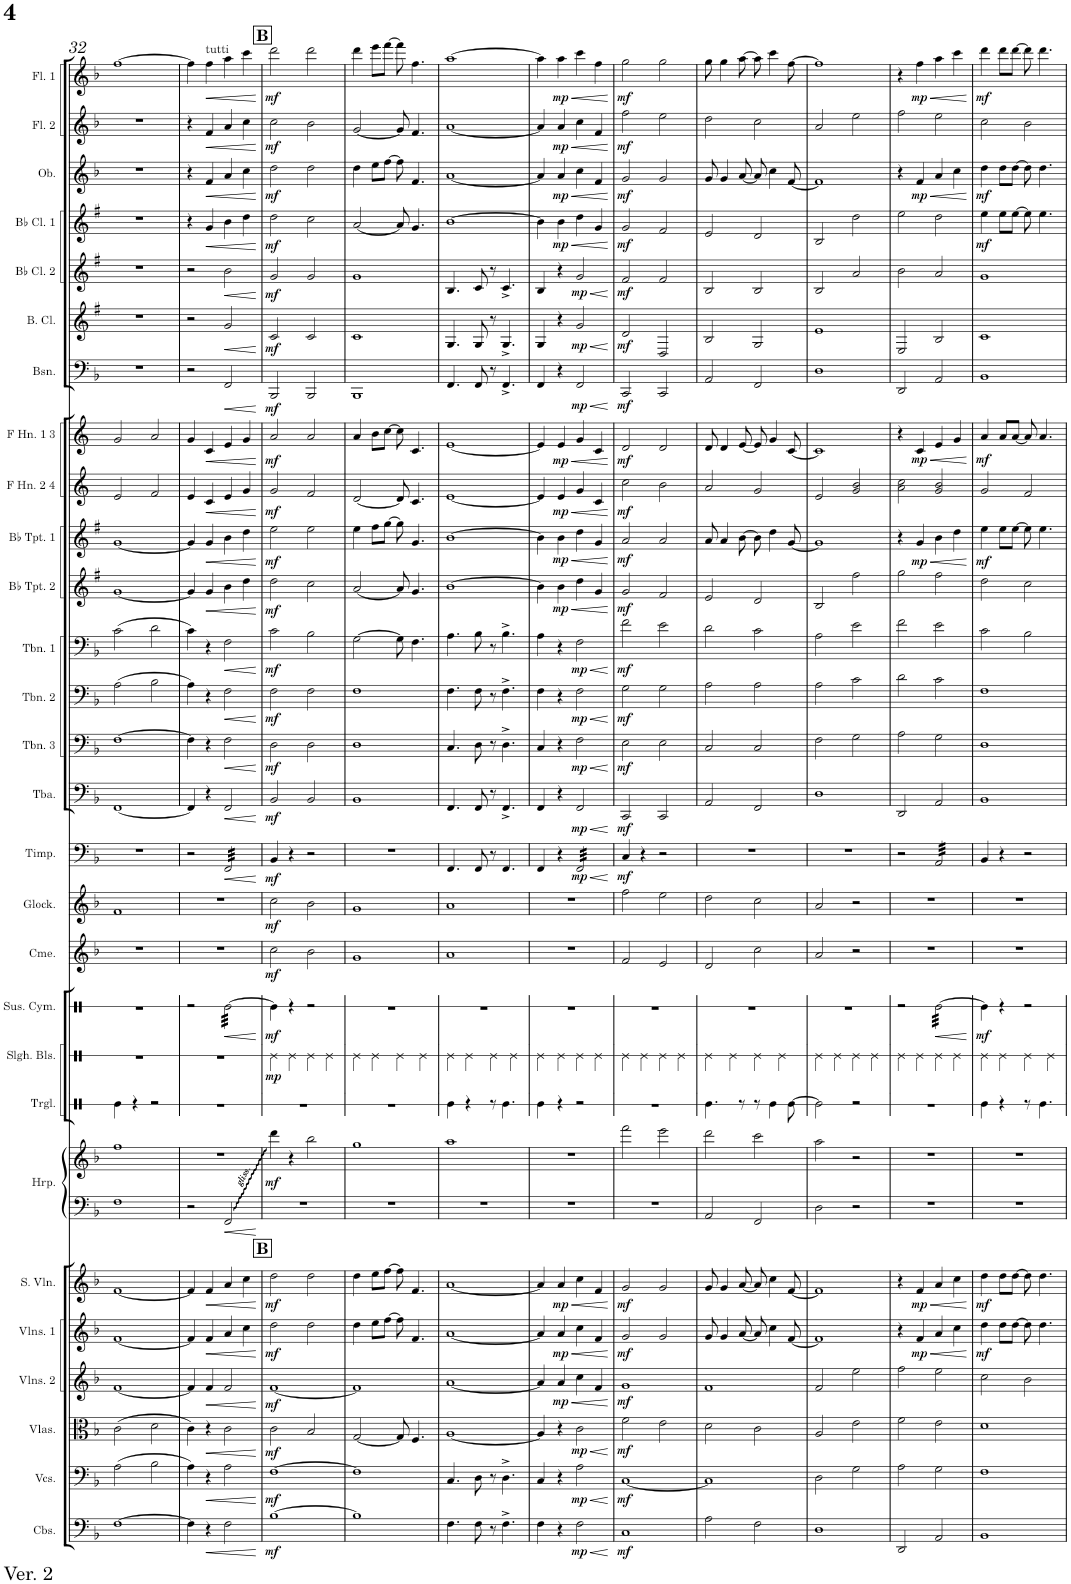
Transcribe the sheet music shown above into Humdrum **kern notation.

**kern	**dynam	**kern	**dynam	**kern	**dynam	**kern	**dynam	**kern	**dynam	**kern	**dynam	**kern	**kern	**dynam	**kern	**kern	**dynam	**kern	**dynam	**kern	**dynam	**kern	**dynam	**kern	**dynam	**kern	**dynam	**kern	**dynam	**kern	**dynam	**kern	**dynam	**kern	**dynam	**kern	**dynam	**kern	**dynam	**kern	**dynam	**kern	**dynam	**kern	**dynam	**kern	**dynam	**kern	**dynam	**kern	**dynam	**kern	**dynam	**kern	**dynam
*part28	*part28	*part27	*part27	*part26	*part26	*part25	*part25	*part24	*part24	*part23	*part23	*part22	*part22	*part22	*part21	*part20	*part20	*part19	*part19	*part18	*part18	*part17	*part17	*part16	*part16	*part15	*part15	*part14	*part14	*part13	*part13	*part12	*part12	*part11	*part11	*part10	*part10	*part9	*part9	*part8	*part8	*part7	*part7	*part6	*part6	*part5	*part5	*part4	*part4	*part3	*part3	*part2	*part2	*part1	*part1
*staff29	*staff29	*staff28	*staff28	*staff27	*staff27	*staff26	*staff26	*staff25	*staff25	*staff24	*staff24	*staff23	*staff22	*staff22/23	*staff21	*staff20	*staff20	*staff19	*staff19	*staff18	*staff18	*staff17	*staff17	*staff16	*staff16	*staff15	*staff15	*staff14	*staff14	*staff13	*staff13	*staff12	*staff12	*staff11	*staff11	*staff10	*staff10	*staff9	*staff9	*staff8	*staff8	*staff7	*staff7	*staff6	*staff6	*staff5	*staff5	*staff4	*staff4	*staff3	*staff3	*staff2	*staff2	*staff1	*staff1
*I"Contrabasses	*	*I"Violoncellos	*	*I"Violas	*	*I"Violins 2	*	*I"Violins 1	*	*I"Solo Violin	*	*I"Harp	*	*	*I"Triangle	*I"Sleigh Bells	*	*I"Suspended Cymbal	*	*I"Chimes	*	*I"Glockenspiel	*	*I"Timpani	*	*I"Tuba	*	*I"Trombone 3	*	*I"Trombone 2	*	*I"Trombone 1	*	*I"Bb Trumpet 2	*	*I"Bb Trumpet 1	*	*I"F Horn 2 &amp; 4	*	*I"F Horn 1 &amp; 3	*	*I"Bassoon	*	*I"Bass Clarinet	*	*I"Bb Clarinet 2	*	*I"Bb Clarinet 1	*	*I"Oboe	*	*I"Flute 2	*	*I"Flute 1	*
*I'Cbs.	*	*I'Vcs.	*	*I'Vlas.	*	*I'Vlns. 2	*	*I'Vlns. 1	*	*I'S. Vln.	*	*I'Hrp.	*	*	*I'Trgl.	*I'Slgh. Bls.	*	*I'Sus. Cym.	*	*I'Cme.	*	*I'Glock.	*	*I'Timp.	*	*I'Tba.	*	*I'Tbn. 3	*	*I'Tbn. 2	*	*I'Tbn. 1	*	*I'Bb Tpt. 2	*	*I'Bb Tpt. 1	*	*I'F Hn. 2 4	*	*I'F Hn. 1 3	*	*I'Bsn.	*	*I'B. Cl.	*	*I'Bb Cl. 2	*	*I'Bb Cl. 1	*	*I'Ob.	*	*I'Fl. 2	*	*I'Fl. 1	*
!!LO:PB:g=z
*clefF4	*	*clefF4	*	*clefC3	*	*clefG2	*	*clefG2	*	*clefG2	*	*clefF4	*clefG2	*	*clefX	*clefX	*	*clefX	*	*clefG2	*	*clefG2	*	*clefF4	*	*clefF4	*	*clefF4	*	*clefF4	*	*clefF4	*	*clefG2	*	*clefG2	*	*clefG2	*	*clefG2	*	*clefF4	*	*clefG2	*	*clefG2	*	*clefG2	*	*clefG2	*	*clefG2	*	*clefG2	*
*Trd7c12	*	*	*	*	*	*	*	*	*	*	*	*	*	*	*	*	*	*	*	*	*	*Trd-14c-24	*	*	*	*	*	*	*	*	*	*	*	*Trd1c2	*	*Trd1c2	*	*Trd4c7	*	*Trd4c7	*	*	*	*Trd8c14	*	*Trd1c2	*	*Trd1c2	*	*	*	*	*	*	*
*k[b-]	*	*k[b-]	*	*k[b-]	*	*k[b-]	*	*k[b-]	*	*k[b-]	*	*k[b-]	*k[b-]	*	*k[]	*k[]	*	*k[]	*	*k[b-]	*	*k[b-]	*	*k[b-]	*	*k[b-]	*	*k[b-]	*	*k[b-]	*	*k[b-]	*	*k[f#]	*	*k[f#]	*	*k[]	*	*k[]	*	*k[b-]	*	*k[f#]	*	*k[f#]	*	*k[f#]	*	*k[b-]	*	*k[b-]	*	*k[b-]	*
*M2/2	*	*M2/2	*	*M2/2	*	*M2/2	*	*M2/2	*	*M2/2	*	*M2/2	*M2/2	*	*M2/2	*M2/2	*	*M2/2	*	*M2/2	*	*M2/2	*	*M2/2	*	*M2/2	*	*M2/2	*	*M2/2	*	*M2/2	*	*M2/2	*	*M2/2	*	*M2/2	*	*M2/2	*	*M2/2	*	*M2/2	*	*M2/2	*	*M2/2	*	*M2/2	*	*M2/2	*	*M2/2	*
*met(c|)	*	*met(c|)	*	*met(c|)	*	*met(c|)	*	*met(c|)	*	*met(c|)	*	*met(c|)	*met(c|)	*	*met(c|)	*met(c|)	*	*met(c|)	*	*met(c|)	*	*met(c|)	*	*met(c|)	*	*met(c|)	*	*met(c|)	*	*met(c|)	*	*met(c|)	*	*met(c|)	*	*met(c|)	*	*met(c|)	*	*met(c|)	*	*met(c|)	*	*met(c|)	*	*met(c|)	*	*met(c|)	*	*met(c|)	*	*met(c|)	*	*met(c|)	*
=32	=32	=32	=32	=32	=32	=32	=32	=32	=32	=32	=32	=32	=32	=32	=32	=32	=32	=32	=32	=32	=32	=32	=32	=32	=32	=32	=32	=32	=32	=32	=32	=32	=32	=32	=32	=32	=32	=32	=32	=32	=32	=32	=32	=32	=32	=32	=32	=32	=32	=32	=32	=32	=32	=32	=32
[1F	.	(2A\	.	(2c\	.	[1f	.	[1f	.	[1f	.	1F	1ff	.	4Re\	1r	.	1r	.	1r	.	1f	.	1r	.	[1FF	.	[1F	.	(2A\	.	(2c\	.	[1g	.	[1g	.	2e/	.	2g/	.	1r	.	1r	.	1r	.	1r	.	1r	.	1r	.	[1ff	.
.	.	.	.	.	.	.	.	.	.	.	.	.	.	.	4r	.	.	.	.	.	.	.	.	.	.	.	.	.	.	.	.	.	.	.	.	.	.	.	.	.	.	.	.	.	.	.	.	.	.	.	.	.	.	.	.
.	.	2B-\	.	2d\	.	.	.	.	.	.	.	.	.	.	2r	.	.	.	.	.	.	.	.	.	.	.	.	.	.	2B-\	.	2d\	.	.	.	.	.	2f/	.	2a/	.	.	.	.	.	.	.	.	.	.	.	.	.	.	.
=33	=33	=33	=33	=33	=33	=33	=33	=33	=33	=33	=33	=33	=33	=33	=33	=33	=33	=33	=33	=33	=33	=33	=33	=33	=33	=33	=33	=33	=33	=33	=33	=33	=33	=33	=33	=33	=33	=33	=33	=33	=33	=33	=33	=33	=33	=33	=33	=33	=33	=33	=33	=33	=33	=33	=33
4F\]	.	4A\)	.	4c\)	.	4f/]	.	4f/]	.	4f/]	.	2r	1r	.	1r	1r	.	2r	.	1r	.	1r	.	2r	.	4FF/]	.	4F\]	.	4A\)	.	4c\)	.	4g/]	.	4g/]	.	4e/	.	4g/	.	2r	.	2r	.	2r	.	4r	.	4r	.	4r	.	4ff\]	.
!	!	!	!	!	!	!	!	!	!	!	!	!	!	!	!	!	!	!	!	!	!	!	!	!	!	!	!	!	!	!	!	!	!	!	!	!	!	!	!	!	!	!	!	!	!	!	!	!	!	!	!	!	!	!LO:TX:a:t=tutti	!
!	!LO:HP:b	!	!LO:HP:b	!	!LO:HP:b	!	!LO:HP:b	!	!LO:HP:b	!	!LO:HP:b	!	!	!	!	!	!	!	!	!	!	!	!	!	!	!	!	!	!	!	!	!	!	!	!LO:HP:b	!	!LO:HP:b	!	!LO:HP:b	!	!LO:HP:b	!	!	!	!	!	!	!	!LO:HP:b	!	!LO:HP:b	!	!LO:HP:b	!	!LO:HP:b
4r	<	4r	<	4r	<	4f/	<	4f/	<	4f/	<	.	.	.	.	.	.	.	.	.	.	.	.	.	.	4r	.	4r	.	4r	.	4r	.	4g/	<	4g/	<	4c/	<	4c/	<	.	.	.	.	.	.	4g/	<	4f/	<	4f/	<	4ff\	<
!	!	!	!	!	!	!	!	!	!	!	!	!	!	!	!	!	!	!	!LO:HP:b	!	!	!	!	!	!LO:HP:b	!	!LO:HP:b	!	!LO:HP:b	!	!LO:HP:b	!	!LO:HP:b	!	!	!	!	!	!	!	!	!	!LO:HP:b	!	!LO:HP:b	!	!LO:HP:b	!	!	!	!	!	!	!	!
*	*	*	*	*	*	*	*	*	*	*	*	*	*	*	*	*	*	*tremolo	*	*	*	*	*	*	*	*	*	*	*	*	*	*	*	*	*	*	*	*	*	*	*	*	*	*	*	*	*	*	*	*	*	*	*	*	*
*	*	*	*	*	*	*	*	*	*	*	*	*	*	*	*	*	*	*	*	*	*	*	*	*tremolo	*	*	*	*	*	*	*	*	*	*	*	*	*	*	*	*	*	*	*	*	*	*	*	*	*	*	*	*	*	*	*
2F\	.	2A\	.	2c\	.	2f/	.	4a/	.	4a/	.	2FF/	.	.	.	.	.	[32Re\LLL	<	.	.	.	.	32FF/LLL	<	2FF/	<	2F\	<	2F\	<	2F\	<	4b\	.	4b\	.	4e/	.	4e/	.	2FF/	<	2g/	<	2b\	<	4b\	.	4a/	.	4a/	.	4aa\	.
.	.	.	.	.	.	.	.	.	.	.	.	.	.	.	.	.	.	32Re\	.	.	.	.	.	32FF/	.	.	.	.	.	.	.	.	.	.	.	.	.	.	.	.	.	.	.	.	.	.	.	.	.	.	.	.	.	.	.
.	.	.	.	.	.	.	.	.	.	.	.	.	.	.	.	.	.	32Re\	.	.	.	.	.	32FF/	.	.	.	.	.	.	.	.	.	.	.	.	.	.	.	.	.	.	.	.	.	.	.	.	.	.	.	.	.	.	.
.	.	.	.	.	.	.	.	.	.	.	.	.	.	.	.	.	.	32Re\	.	.	.	.	.	32FF/	.	.	.	.	.	.	.	.	.	.	.	.	.	.	.	.	.	.	.	.	.	.	.	.	.	.	.	.	.	.	.
.	.	.	.	.	.	.	.	.	.	.	.	.	.	.	.	.	.	32Re\	.	.	.	.	.	32FF/	.	.	.	.	.	.	.	.	.	.	.	.	.	.	.	.	.	.	.	.	.	.	.	.	.	.	.	.	.	.	.
.	.	.	.	.	.	.	.	.	.	.	.	.	.	.	.	.	.	32Re\	.	.	.	.	.	32FF/	.	.	.	.	.	.	.	.	.	.	.	.	.	.	.	.	.	.	.	.	.	.	.	.	.	.	.	.	.	.	.
.	.	.	.	.	.	.	.	.	.	.	.	.	.	.	.	.	.	32Re\	.	.	.	.	.	32FF/	.	.	.	.	.	.	.	.	.	.	.	.	.	.	.	.	.	.	.	.	.	.	.	.	.	.	.	.	.	.	.
.	.	.	.	.	.	.	.	.	.	.	.	.	.	.	.	.	.	32Re\	.	.	.	.	.	32FF/	.	.	.	.	.	.	.	.	.	.	.	.	.	.	.	.	.	.	.	.	.	.	.	.	.	.	.	.	.	.	.
.	.	.	.	.	.	.	.	4cc\	.	4cc\	.	.	.	.	.	.	.	32Re\	.	.	.	.	.	32FF/	.	.	.	.	.	.	.	.	.	4dd\	.	4dd\	.	4g/	.	4g/	.	.	.	.	.	.	.	4dd\	.	4cc\	.	4cc\	.	4ccc\	.
.	.	.	.	.	.	.	.	.	.	.	.	.	.	.	.	.	.	32Re\	.	.	.	.	.	32FF/	.	.	.	.	.	.	.	.	.	.	.	.	.	.	.	.	.	.	.	.	.	.	.	.	.	.	.	.	.	.	.
.	.	.	.	.	.	.	.	.	.	.	.	.	.	.	.	.	.	32Re\	.	.	.	.	.	32FF/	.	.	.	.	.	.	.	.	.	.	.	.	.	.	.	.	.	.	.	.	.	.	.	.	.	.	.	.	.	.	.
.	.	.	.	.	.	.	.	.	.	.	.	.	.	.	.	.	.	32Re\	.	.	.	.	.	32FF/	.	.	.	.	.	.	.	.	.	.	.	.	.	.	.	.	.	.	.	.	.	.	.	.	.	.	.	.	.	.	.
.	.	.	.	.	.	.	.	.	.	.	.	.	.	.	.	.	.	32Re\	.	.	.	.	.	32FF/	.	.	.	.	.	.	.	.	.	.	.	.	.	.	.	.	.	.	.	.	.	.	.	.	.	.	.	.	.	.	.
.	.	.	.	.	.	.	.	.	.	.	.	.	.	.	.	.	.	32Re\	.	.	.	.	.	32FF/	.	.	.	.	.	.	.	.	.	.	.	.	.	.	.	.	.	.	.	.	.	.	.	.	.	.	.	.	.	.	.
.	.	.	.	.	.	.	.	.	.	.	.	.	.	.	.	.	.	32Re\	.	.	.	.	.	32FF/	.	.	.	.	.	.	.	.	.	.	.	.	.	.	.	.	.	.	.	.	.	.	.	.	.	.	.	.	.	.	.
.	.	.	.	.	.	.	.	.	.	.	.	.	.	.	.	.	.	32Re\JJJ	.	.	.	.	.	32FF/JJJ	.	.	.	.	.	.	.	.	.	.	.	.	.	.	.	.	.	.	.	.	.	.	.	.	.	.	.	.	.	.	.
*	*	*	*	*	*	*	*	*	*	*	*	*	*	*	*	*	*	*	*	*	*	*	*	*Xtremolo	*	*	*	*	*	*	*	*	*	*	*	*	*	*	*	*	*	*	*	*	*	*	*	*	*	*	*	*	*	*	*
*	*	*	*	*	*	*	*	*	*	*	*	*	*	*	*	*	*	*Xtremolo	*	*	*	*	*	*	*	*	*	*	*	*	*	*	*	*	*	*	*	*	*	*	*	*	*	*	*	*	*	*	*	*	*	*	*	*	*
.	[	.	[	.	[	.	[	.	[	.	[	.	.	.	.	.	.	.	[	.	.	.	.	.	[	.	[	.	[	.	[	.	[	.	[	.	[	.	[	.	[	.	[	.	[	.	[	.	[	.	[	.	[	.	[
!!LO:REH:place=s1:a:B:cj:fs=14:t=B
!!LO:REH:place=s24:a:B:cj:fs=14:t=B
=34	=34	=34	=34	=34	=34	=34	=34	=34	=34	=34	=34	=34	=34	=34	=34	=34	=34	=34	=34	=34	=34	=34	=34	=34	=34	=34	=34	=34	=34	=34	=34	=34	=34	=34	=34	=34	=34	=34	=34	=34	=34	=34	=34	=34	=34	=34	=34	=34	=34	=34	=34	=34	=34	=34	=34
!	!LO:DY:b	!	!LO:DY:b	!	!LO:DY:b	!	!LO:DY:b	!	!LO:DY:b	!	!LO:DY:b	!	!	!LO:DY:b	!	!	!LO:DY:b	!	!LO:DY:b	!	!LO:DY:b	!	!LO:DY:b	!	!LO:DY:b	!	!LO:DY:b	!	!LO:DY:b	!	!LO:DY:b	!	!LO:DY:b	!	!LO:DY:b	!	!LO:DY:b	!	!LO:DY:b	!	!LO:DY:b	!	!LO:DY:b	!	!LO:DY:b	!	!LO:DY:b	!	!LO:DY:b	!	!LO:DY:b	!	!LO:DY:b	!	!LO:DY:b
[1B-	mf	[1F	mf	2c\	mf	[1f	mf	2dd\	mf	2dd\	mf	1r	4ddd\	mf	1r	4Re\	mp	4Re\]	mf	2cc\	mf	2cc\	mf	4BB-/	mf	2BB-/	mf	2D\	mf	2F\	mf	2c\	mf	2dd\	mf	2ee\	mf	2g/	mf	2a/	mf	2BBB-/	mf	2c/	mf	2g/	mf	2dd\	mf	2dd\	mf	2cc\	mf	2ddd\	mf
.	.	.	.	.	.	.	.	.	.	.	.	.	4r	.	.	4Re\	.	4r	.	.	.	.	.	4r	.	.	.	.	.	.	.	.	.	.	.	.	.	.	.	.	.	.	.	.	.	.	.	.	.	.	.	.	.	.	.
.	.	.	.	2B-/	.	.	.	2dd\	.	2dd\	.	.	2bb-\	.	.	4Re\	.	2r	.	2b-\	.	2b-\	.	2r	.	2BB-/	.	2D\	.	2F\	.	2B-\	.	2cc\	.	2ee\	.	2f/	.	2a/	.	2BBB-/	.	2c/	.	2g/	.	2cc\	.	2dd\	.	2b-\	.	2ddd\	.
.	.	.	.	.	.	.	.	.	.	.	.	.	.	.	.	4Re\	.	.	.	.	.	.	.	.	.	.	.	.	.	.	.	.	.	.	.	.	.	.	.	.	.	.	.	.	.	.	.	.	.	.	.	.	.	.	.
=35	=35	=35	=35	=35	=35	=35	=35	=35	=35	=35	=35	=35	=35	=35	=35	=35	=35	=35	=35	=35	=35	=35	=35	=35	=35	=35	=35	=35	=35	=35	=35	=35	=35	=35	=35	=35	=35	=35	=35	=35	=35	=35	=35	=35	=35	=35	=35	=35	=35	=35	=35	=35	=35	=35	=35
1B-]	.	1F]	.	[2G/	.	1f]	.	4dd\	.	4dd\	.	1r	1gg	.	1r	4Re\	.	1r	.	1g	.	1g	.	1r	.	1BB-	.	1D	.	1F	.	[2G\	.	[2a/	.	4ee\	.	[2d/	.	4a/	.	1BBB-	.	1c	.	1g	.	[2a/	.	4dd\	.	[2g/	.	4ddd\	.
.	.	.	.	.	.	.	.	8ee\L	.	8ee\L	.	.	.	.	.	4Re\	.	.	.	.	.	.	.	.	.	.	.	.	.	.	.	.	.	.	.	8ff#\L	.	.	.	8b\L	.	.	.	.	.	.	.	.	.	8ee\L	.	.	.	8eee\L	.
.	.	.	.	.	.	.	.	[8ff\J	.	[8ff\J	.	.	.	.	.	.	.	.	.	.	.	.	.	.	.	.	.	.	.	.	.	.	.	.	.	[8gg\J	.	.	.	[8cc\J	.	.	.	.	.	.	.	.	.	[8ff\J	.	.	.	[8fff\J	.
.	.	.	.	8G/]	.	.	.	8ff\]	.	8ff\]	.	.	.	.	.	4Re\	.	.	.	.	.	.	.	.	.	.	.	.	.	.	.	8G\]	.	8a/]	.	8gg\]	.	8d/]	.	8cc\]	.	.	.	.	.	.	.	8a/]	.	8ff\]	.	8g/]	.	8fff\]	.
.	.	.	.	4.F/	.	.	.	4.f/	.	4.f/	.	.	.	.	.	.	.	.	.	.	.	.	.	.	.	.	.	.	.	.	.	4.F\	.	4.g/	.	4.g/	.	4.c/	.	4.c/	.	.	.	.	.	.	.	4.g/	.	4.f/	.	4.f/	.	4.ff\	.
.	.	.	.	.	.	.	.	.	.	.	.	.	.	.	.	4Re\	.	.	.	.	.	.	.	.	.	.	.	.	.	.	.	.	.	.	.	.	.	.	.	.	.	.	.	.	.	.	.	.	.	.	.	.	.	.	.
=36	=36	=36	=36	=36	=36	=36	=36	=36	=36	=36	=36	=36	=36	=36	=36	=36	=36	=36	=36	=36	=36	=36	=36	=36	=36	=36	=36	=36	=36	=36	=36	=36	=36	=36	=36	=36	=36	=36	=36	=36	=36	=36	=36	=36	=36	=36	=36	=36	=36	=36	=36	=36	=36	=36	=36
4.F\	.	4.C/	.	[1A	.	[1a	.	[1a	.	[1a	.	1r	1aa	.	4Re\	4Re\	.	1r	.	1a	.	1a	.	4.FF/	.	4.FF/	.	4.C/	.	4.F\	.	4.A\	.	[1b	.	[1b	.	[1e	.	[1e	.	4.FF/	.	4.G/	.	4.B/	.	[1b	.	[1a	.	[1a	.	[1aa	.
.	.	.	.	.	.	.	.	.	.	.	.	.	.	.	4r	4Re\	.	.	.	.	.	.	.	.	.	.	.	.	.	.	.	.	.	.	.	.	.	.	.	.	.	.	.	.	.	.	.	.	.	.	.	.	.	.	.
8F\	.	8D\	.	.	.	.	.	.	.	.	.	.	.	.	.	.	.	.	.	.	.	.	.	8FF/	.	8FF/	.	8D\	.	8F\	.	8B-\	.	.	.	.	.	.	.	.	.	8FF/	.	8G/	.	8c/	.	.	.	.	.	.	.	.	.
8r	.	8r	.	.	.	.	.	.	.	.	.	.	.	.	8r	4Re\	.	.	.	.	.	.	.	8r	.	8r	.	8r	.	8r	.	8r	.	.	.	.	.	.	.	.	.	8r	.	8r	.	8r	.	.	.	.	.	.	.	.	.
4.F^\	.	4.D^\	.	.	.	.	.	.	.	.	.	.	.	.	4.Re\	.	.	.	.	.	.	.	.	4.FF/	.	4.FF^/	.	4.D^\	.	4.F^\	.	4.B-^\	.	.	.	.	.	.	.	.	.	4.FF^/	.	4.G^/	.	4.c^/	.	.	.	.	.	.	.	.	.
.	.	.	.	.	.	.	.	.	.	.	.	.	.	.	.	4Re\	.	.	.	.	.	.	.	.	.	.	.	.	.	.	.	.	.	.	.	.	.	.	.	.	.	.	.	.	.	.	.	.	.	.	.	.	.	.	.
=37	=37	=37	=37	=37	=37	=37	=37	=37	=37	=37	=37	=37	=37	=37	=37	=37	=37	=37	=37	=37	=37	=37	=37	=37	=37	=37	=37	=37	=37	=37	=37	=37	=37	=37	=37	=37	=37	=37	=37	=37	=37	=37	=37	=37	=37	=37	=37	=37	=37	=37	=37	=37	=37	=37	=37
4F\	.	4C/	.	4A/]	.	4a/]	.	4a/]	.	4a/]	.	1r	1r	.	4Re\	4Re\	.	1r	.	1r	.	1r	.	4FF/	.	4FF/	.	4C/	.	4F\	.	4A\	.	4b\]	.	4b\]	.	4e/]	.	4e/]	.	4FF/	.	4G/	.	4B/	.	4b\]	.	4a/]	.	4a/]	.	4aa\]	.
!	!	!	!	!	!	!	!LO:HP:b	!	!LO:HP:b	!	!LO:HP:b	!	!	!	!	!	!	!	!	!	!	!	!	!	!	!	!	!	!	!	!	!	!	!	!LO:HP:b	!	!LO:HP:b	!	!LO:HP:b	!	!LO:HP:b	!	!	!	!	!	!	!	!LO:HP:b	!	!LO:HP:b	!	!LO:HP:b	!	!LO:HP:b
!	!	!	!	!	!	!	!LO:DY:n=1:b	!	!LO:DY:n=1:b	!	!LO:DY:n=1:b	!	!	!	!	!	!	!	!	!	!	!	!	!	!	!	!	!	!	!	!	!	!	!	!LO:DY:n=1:b	!	!LO:DY:n=1:b	!	!LO:DY:n=1:b	!	!LO:DY:n=1:b	!	!	!	!	!	!	!	!LO:DY:n=1:b	!	!LO:DY:n=1:b	!	!LO:DY:n=1:b	!	!LO:DY:n=1:b
4r	.	4r	.	4r	.	4a/	< mp	4a/	< mp	4a/	< mp	.	.	.	4r	4Re\	.	.	.	.	.	.	.	4r	.	4r	.	4r	.	4r	.	4r	.	4b\	< mp	4b\	< mp	4e/	< mp	4e/	< mp	4r	.	4r	.	4r	.	4b\	< mp	4a/	< mp	4a/	< mp	4aa\	< mp
!	!LO:HP:b	!	!LO:HP:b	!	!LO:HP:b	!	!	!	!	!	!	!	!	!	!	!	!	!	!	!	!	!	!	!	!LO:HP:b	!	!LO:HP:b	!	!LO:HP:b	!	!LO:HP:b	!	!LO:HP:b	!	!	!	!	!	!	!	!	!	!LO:HP:b	!	!LO:HP:b	!	!LO:HP:b	!	!	!	!	!	!	!	!
!	!LO:DY:n=1:b	!	!LO:DY:n=1:b	!	!LO:DY:n=1:b	!	!	!	!	!	!	!	!	!	!	!	!	!	!	!	!	!	!	!	!LO:DY:n=1:b	!	!LO:DY:n=1:b	!	!LO:DY:n=1:b	!	!LO:DY:n=1:b	!	!LO:DY:n=1:b	!	!	!	!	!	!	!	!	!	!LO:DY:n=1:b	!	!LO:DY:n=1:b	!	!LO:DY:n=1:b	!	!	!	!	!	!	!	!
*	*	*	*	*	*	*	*	*	*	*	*	*	*	*	*	*	*	*	*	*	*	*	*	*tremolo	*	*	*	*	*	*	*	*	*	*	*	*	*	*	*	*	*	*	*	*	*	*	*	*	*	*	*	*	*	*	*
2F\	< mp	2A\	< mp	2c\	< mp	4cc\	.	4cc\	.	4cc\	.	.	.	.	2r	4Re\	.	.	.	.	.	.	.	32FF/LLL	< mp	2FF/	< mp	2F\	< mp	2F\	< mp	2F\	< mp	4dd\	.	4dd\	.	4g/	.	4g/	.	2FF/	< mp	2g/	< mp	2g/	< mp	4dd\	.	4cc\	.	4cc\	.	4ccc\	.
.	.	.	.	.	.	.	.	.	.	.	.	.	.	.	.	.	.	.	.	.	.	.	.	32FF/	.	.	.	.	.	.	.	.	.	.	.	.	.	.	.	.	.	.	.	.	.	.	.	.	.	.	.	.	.	.	.
.	.	.	.	.	.	.	.	.	.	.	.	.	.	.	.	.	.	.	.	.	.	.	.	32FF/	.	.	.	.	.	.	.	.	.	.	.	.	.	.	.	.	.	.	.	.	.	.	.	.	.	.	.	.	.	.	.
.	.	.	.	.	.	.	.	.	.	.	.	.	.	.	.	.	.	.	.	.	.	.	.	32FF/	.	.	.	.	.	.	.	.	.	.	.	.	.	.	.	.	.	.	.	.	.	.	.	.	.	.	.	.	.	.	.
.	.	.	.	.	.	.	.	.	.	.	.	.	.	.	.	.	.	.	.	.	.	.	.	32FF/	.	.	.	.	.	.	.	.	.	.	.	.	.	.	.	.	.	.	.	.	.	.	.	.	.	.	.	.	.	.	.
.	.	.	.	.	.	.	.	.	.	.	.	.	.	.	.	.	.	.	.	.	.	.	.	32FF/	.	.	.	.	.	.	.	.	.	.	.	.	.	.	.	.	.	.	.	.	.	.	.	.	.	.	.	.	.	.	.
.	.	.	.	.	.	.	.	.	.	.	.	.	.	.	.	.	.	.	.	.	.	.	.	32FF/	.	.	.	.	.	.	.	.	.	.	.	.	.	.	.	.	.	.	.	.	.	.	.	.	.	.	.	.	.	.	.
.	.	.	.	.	.	.	.	.	.	.	.	.	.	.	.	.	.	.	.	.	.	.	.	32FF/	.	.	.	.	.	.	.	.	.	.	.	.	.	.	.	.	.	.	.	.	.	.	.	.	.	.	.	.	.	.	.
.	.	.	.	.	.	4f/	.	4f/	.	4f/	.	.	.	.	.	4Re\	.	.	.	.	.	.	.	32FF/	.	.	.	.	.	.	.	.	.	4g/	.	4g/	.	4c/	.	4c/	.	.	.	.	.	.	.	4g/	.	4f/	.	4f/	.	4ff\	.
.	.	.	.	.	.	.	.	.	.	.	.	.	.	.	.	.	.	.	.	.	.	.	.	32FF/	.	.	.	.	.	.	.	.	.	.	.	.	.	.	.	.	.	.	.	.	.	.	.	.	.	.	.	.	.	.	.
.	.	.	.	.	.	.	.	.	.	.	.	.	.	.	.	.	.	.	.	.	.	.	.	32FF/	.	.	.	.	.	.	.	.	.	.	.	.	.	.	.	.	.	.	.	.	.	.	.	.	.	.	.	.	.	.	.
.	.	.	.	.	.	.	.	.	.	.	.	.	.	.	.	.	.	.	.	.	.	.	.	32FF/	.	.	.	.	.	.	.	.	.	.	.	.	.	.	.	.	.	.	.	.	.	.	.	.	.	.	.	.	.	.	.
.	.	.	.	.	.	.	.	.	.	.	.	.	.	.	.	.	.	.	.	.	.	.	.	32FF/	.	.	.	.	.	.	.	.	.	.	.	.	.	.	.	.	.	.	.	.	.	.	.	.	.	.	.	.	.	.	.
.	.	.	.	.	.	.	.	.	.	.	.	.	.	.	.	.	.	.	.	.	.	.	.	32FF/	.	.	.	.	.	.	.	.	.	.	.	.	.	.	.	.	.	.	.	.	.	.	.	.	.	.	.	.	.	.	.
.	.	.	.	.	.	.	.	.	.	.	.	.	.	.	.	.	.	.	.	.	.	.	.	32FF/	.	.	.	.	.	.	.	.	.	.	.	.	.	.	.	.	.	.	.	.	.	.	.	.	.	.	.	.	.	.	.
.	.	.	.	.	.	.	.	.	.	.	.	.	.	.	.	.	.	.	.	.	.	.	.	32FF/JJJ	.	.	.	.	.	.	.	.	.	.	.	.	.	.	.	.	.	.	.	.	.	.	.	.	.	.	.	.	.	.	.
*	*	*	*	*	*	*	*	*	*	*	*	*	*	*	*	*	*	*	*	*	*	*	*	*Xtremolo	*	*	*	*	*	*	*	*	*	*	*	*	*	*	*	*	*	*	*	*	*	*	*	*	*	*	*	*	*	*	*
.	[	.	[	.	[	.	[	.	[	.	[	.	.	.	.	.	.	.	.	.	.	.	.	.	[	.	[	.	[	.	[	.	[	.	[	.	[	.	[	.	[	.	[	.	[	.	[	.	[	.	[	.	[	.	[
=38	=38	=38	=38	=38	=38	=38	=38	=38	=38	=38	=38	=38	=38	=38	=38	=38	=38	=38	=38	=38	=38	=38	=38	=38	=38	=38	=38	=38	=38	=38	=38	=38	=38	=38	=38	=38	=38	=38	=38	=38	=38	=38	=38	=38	=38	=38	=38	=38	=38	=38	=38	=38	=38	=38	=38
!	!LO:DY:b	!	!LO:DY:b	!	!LO:DY:b	!	!LO:DY:b	!	!LO:DY:b	!	!LO:DY:b	!	!	!	!	!	!	!	!	!	!	!	!	!	!LO:DY:b	!	!LO:DY:b	!	!LO:DY:b	!	!LO:DY:b	!	!LO:DY:b	!	!LO:DY:b	!	!LO:DY:b	!	!LO:DY:b	!	!LO:DY:b	!	!LO:DY:b	!	!LO:DY:b	!	!LO:DY:b	!	!LO:DY:b	!	!LO:DY:b	!	!LO:DY:b	!	!LO:DY:b
1C	mf	[1C	mf	2f\	mf	1g	mf	2g/	mf	2g/	mf	1r	2fff\	.	1r	4Re\	.	1r	.	2f/	.	2ff\	.	4C/	mf	2CC/	mf	2E\	mf	2G\	mf	2f\	mf	2g/	mf	2a/	mf	2cc\	mf	2d/	mf	2CC/	mf	2d/	mf	2f#/	mf	2g/	mf	2g/	mf	2ff\	mf	2gg\	mf
.	.	.	.	.	.	.	.	.	.	.	.	.	.	.	.	4Re\	.	.	.	.	.	.	.	4r	.	.	.	.	.	.	.	.	.	.	.	.	.	.	.	.	.	.	.	.	.	.	.	.	.	.	.	.	.	.	.
.	.	.	.	2e\	.	.	.	2g/	.	2g/	.	.	2eee\	.	.	4Re\	.	.	.	2e/	.	2ee\	.	2r	.	2CC/	.	2E\	.	2G\	.	2e\	.	2f#/	.	2a/	.	2b\	.	2d/	.	2CC/	.	2D/	.	2f#/	.	2f#/	.	2g/	.	2ee\	.	2gg\	.
.	.	.	.	.	.	.	.	.	.	.	.	.	.	.	.	4Re\	.	.	.	.	.	.	.	.	.	.	.	.	.	.	.	.	.	.	.	.	.	.	.	.	.	.	.	.	.	.	.	.	.	.	.	.	.	.	.
=39	=39	=39	=39	=39	=39	=39	=39	=39	=39	=39	=39	=39	=39	=39	=39	=39	=39	=39	=39	=39	=39	=39	=39	=39	=39	=39	=39	=39	=39	=39	=39	=39	=39	=39	=39	=39	=39	=39	=39	=39	=39	=39	=39	=39	=39	=39	=39	=39	=39	=39	=39	=39	=39	=39	=39
2A\	.	1C]	.	2d\	.	1f	.	8g/	.	8g/	.	2AA/	2ddd\	.	4.Re\	4Re\	.	1r	.	2d/	.	2dd\	.	1r	.	2AA/	.	2C/	.	2A\	.	2d\	.	2e/	.	8a/	.	2a/	.	8d/	.	2AA/	.	2B/	.	2B/	.	2e/	.	8g/	.	2dd\	.	8gg\	.
.	.	.	.	.	.	.	.	4g/	.	4g/	.	.	.	.	.	.	.	.	.	.	.	.	.	.	.	.	.	.	.	.	.	.	.	.	.	4a/	.	.	.	4d/	.	.	.	.	.	.	.	.	.	4g/	.	.	.	4gg\	.
.	.	.	.	.	.	.	.	.	.	.	.	.	.	.	.	4Re\	.	.	.	.	.	.	.	.	.	.	.	.	.	.	.	.	.	.	.	.	.	.	.	.	.	.	.	.	.	.	.	.	.	.	.	.	.	.	.
.	.	.	.	.	.	.	.	[8a/	.	[8a/	.	.	.	.	8r	.	.	.	.	.	.	.	.	.	.	.	.	.	.	.	.	.	.	.	.	[8b\	.	.	.	[8e/	.	.	.	.	.	.	.	.	.	[8a/	.	.	.	[8aa\	.
2F\	.	.	.	2c\	.	.	.	8a/]	.	8a/]	.	2FF/	2ccc\	.	8r	4Re\	.	.	.	2cc\	.	2cc\	.	.	.	2FF/	.	2C/	.	2A\	.	2c\	.	2d/	.	8b\]	.	2g/	.	8e/]	.	2FF/	.	2G/	.	2B/	.	2d/	.	8a/]	.	2cc\	.	8aa\]	.
.	.	.	.	.	.	.	.	4cc\	.	4cc\	.	.	.	.	4Re\	.	.	.	.	.	.	.	.	.	.	.	.	.	.	.	.	.	.	.	.	4dd\	.	.	.	4g/	.	.	.	.	.	.	.	.	.	4cc\	.	.	.	4ccc\	.
.	.	.	.	.	.	.	.	.	.	.	.	.	.	.	.	4Re\	.	.	.	.	.	.	.	.	.	.	.	.	.	.	.	.	.	.	.	.	.	.	.	.	.	.	.	.	.	.	.	.	.	.	.	.	.	.	.
.	.	.	.	.	.	.	.	[8f/	.	[8f/	.	.	.	.	[8Re\	.	.	.	.	.	.	.	.	.	.	.	.	.	.	.	.	.	.	.	.	[8g/	.	.	.	[8c/	.	.	.	.	.	.	.	.	.	[8f/	.	.	.	[8ff\	.
=40	=40	=40	=40	=40	=40	=40	=40	=40	=40	=40	=40	=40	=40	=40	=40	=40	=40	=40	=40	=40	=40	=40	=40	=40	=40	=40	=40	=40	=40	=40	=40	=40	=40	=40	=40	=40	=40	=40	=40	=40	=40	=40	=40	=40	=40	=40	=40	=40	=40	=40	=40	=40	=40	=40	=40
1D	.	2D\	.	2A/	.	2f/	.	1f]	.	1f]	.	2D\	2aa\	.	2Re\]	4Re\	.	1r	.	2a/	.	2a/	.	1r	.	1D	.	2F\	.	2A\	.	2A\	.	2B/	.	1g]	.	2e/	.	1c]	.	1D	.	1e	.	2B/	.	2B/	.	1f]	.	2a/	.	1ff]	.
.	.	.	.	.	.	.	.	.	.	.	.	.	.	.	.	4Re\	.	.	.	.	.	.	.	.	.	.	.	.	.	.	.	.	.	.	.	.	.	.	.	.	.	.	.	.	.	.	.	.	.	.	.	.	.	.	.
.	.	2G\	.	2e\	.	2ee\	.	.	.	.	.	2r	2r	.	2r	4Re\	.	.	.	2r	.	2r	.	.	.	.	.	2G\	.	2c\	.	2e\	.	2ff#\	.	.	.	2g/ 2b/	.	.	.	.	.	.	.	2a/	.	2dd\	.	.	.	2ee\	.	.	.
.	.	.	.	.	.	.	.	.	.	.	.	.	.	.	.	4Re\	.	.	.	.	.	.	.	.	.	.	.	.	.	.	.	.	.	.	.	.	.	.	.	.	.	.	.	.	.	.	.	.	.	.	.	.	.	.	.
=41	=41	=41	=41	=41	=41	=41	=41	=41	=41	=41	=41	=41	=41	=41	=41	=41	=41	=41	=41	=41	=41	=41	=41	=41	=41	=41	=41	=41	=41	=41	=41	=41	=41	=41	=41	=41	=41	=41	=41	=41	=41	=41	=41	=41	=41	=41	=41	=41	=41	=41	=41	=41	=41	=41	=41
2DD/	.	2A\	.	2f\	.	2ff\	.	4r	.	4r	.	1r	1r	.	1r	4Re\	.	2r	.	1r	.	1r	.	2r	.	2DD/	.	2A\	.	2d\	.	2f\	.	2gg\	.	4r	.	2a\ 2cc\	.	4r	.	2DD/	.	2E/	.	2b\	.	2ee\	.	4r	.	2ff\	.	4r	.
!	!	!	!	!	!	!	!	!	!LO:HP:b	!	!LO:HP:b	!	!	!	!	!	!	!	!	!	!	!	!	!	!	!	!	!	!	!	!	!	!	!	!	!	!LO:HP:b	!	!	!	!LO:HP:b	!	!	!	!	!	!	!	!	!	!LO:HP:b	!	!	!	!LO:HP:b
!	!	!	!	!	!	!	!	!	!LO:DY:n=1:b	!	!LO:DY:n=1:b	!	!	!	!	!	!	!	!	!	!	!	!	!	!	!	!	!	!	!	!	!	!	!	!	!	!LO:DY:n=1:b	!	!	!	!LO:DY:n=1:b	!	!	!	!	!	!	!	!	!	!LO:DY:n=1:b	!	!	!	!LO:DY:n=1:b
.	.	.	.	.	.	.	.	4f/	< mp	4f/	< mp	.	.	.	.	4Re\	.	.	.	.	.	.	.	.	.	.	.	.	.	.	.	.	.	.	.	4g/	< mp	.	.	4c/	< mp	.	.	.	.	.	.	.	.	4f/	< mp	.	.	4ff\	< mp
!	!	!	!	!	!	!	!	!	!	!	!	!	!	!	!	!	!	!	!LO:HP:b	!	!	!	!	!	!	!	!	!	!	!	!	!	!	!	!	!	!	!	!	!	!	!	!	!	!	!	!	!	!	!	!	!	!	!	!
*	*	*	*	*	*	*	*	*	*	*	*	*	*	*	*	*	*	*tremolo	*	*	*	*	*	*	*	*	*	*	*	*	*	*	*	*	*	*	*	*	*	*	*	*	*	*	*	*	*	*	*	*	*	*	*	*	*
*	*	*	*	*	*	*	*	*	*	*	*	*	*	*	*	*	*	*	*	*	*	*	*	*tremolo	*	*	*	*	*	*	*	*	*	*	*	*	*	*	*	*	*	*	*	*	*	*	*	*	*	*	*	*	*	*	*
2AA/	.	2G\	.	2e\	.	2ee\	.	4a/	.	4a/	.	.	.	.	.	4Re\	.	[32Re\LLL	<	.	.	.	.	32AA/LLL	.	2AA/	.	2G\	.	2c\	.	2e\	.	2ff#\	.	4b\	.	2g/ 2b/	.	4e/	.	2AA/	.	2B/	.	2a/	.	2dd\	.	4a/	.	2ee\	.	4aa\	.
.	.	.	.	.	.	.	.	.	.	.	.	.	.	.	.	.	.	32Re\	.	.	.	.	.	32AA/	.	.	.	.	.	.	.	.	.	.	.	.	.	.	.	.	.	.	.	.	.	.	.	.	.	.	.	.	.	.	.
.	.	.	.	.	.	.	.	.	.	.	.	.	.	.	.	.	.	32Re\	.	.	.	.	.	32AA/	.	.	.	.	.	.	.	.	.	.	.	.	.	.	.	.	.	.	.	.	.	.	.	.	.	.	.	.	.	.	.
.	.	.	.	.	.	.	.	.	.	.	.	.	.	.	.	.	.	32Re\	.	.	.	.	.	32AA/	.	.	.	.	.	.	.	.	.	.	.	.	.	.	.	.	.	.	.	.	.	.	.	.	.	.	.	.	.	.	.
.	.	.	.	.	.	.	.	.	.	.	.	.	.	.	.	.	.	32Re\	.	.	.	.	.	32AA/	.	.	.	.	.	.	.	.	.	.	.	.	.	.	.	.	.	.	.	.	.	.	.	.	.	.	.	.	.	.	.
.	.	.	.	.	.	.	.	.	.	.	.	.	.	.	.	.	.	32Re\	.	.	.	.	.	32AA/	.	.	.	.	.	.	.	.	.	.	.	.	.	.	.	.	.	.	.	.	.	.	.	.	.	.	.	.	.	.	.
.	.	.	.	.	.	.	.	.	.	.	.	.	.	.	.	.	.	32Re\	.	.	.	.	.	32AA/	.	.	.	.	.	.	.	.	.	.	.	.	.	.	.	.	.	.	.	.	.	.	.	.	.	.	.	.	.	.	.
.	.	.	.	.	.	.	.	.	.	.	.	.	.	.	.	.	.	32Re\	.	.	.	.	.	32AA/	.	.	.	.	.	.	.	.	.	.	.	.	.	.	.	.	.	.	.	.	.	.	.	.	.	.	.	.	.	.	.
.	.	.	.	.	.	.	.	4cc\	.	4cc\	.	.	.	.	.	4Re\	.	32Re\	.	.	.	.	.	32AA/	.	.	.	.	.	.	.	.	.	.	.	4dd\	.	.	.	4g/	.	.	.	.	.	.	.	.	.	4cc\	.	.	.	4ccc\	.
.	.	.	.	.	.	.	.	.	.	.	.	.	.	.	.	.	.	32Re\	.	.	.	.	.	32AA/	.	.	.	.	.	.	.	.	.	.	.	.	.	.	.	.	.	.	.	.	.	.	.	.	.	.	.	.	.	.	.
.	.	.	.	.	.	.	.	.	.	.	.	.	.	.	.	.	.	32Re\	.	.	.	.	.	32AA/	.	.	.	.	.	.	.	.	.	.	.	.	.	.	.	.	.	.	.	.	.	.	.	.	.	.	.	.	.	.	.
.	.	.	.	.	.	.	.	.	.	.	.	.	.	.	.	.	.	32Re\	.	.	.	.	.	32AA/	.	.	.	.	.	.	.	.	.	.	.	.	.	.	.	.	.	.	.	.	.	.	.	.	.	.	.	.	.	.	.
.	.	.	.	.	.	.	.	.	.	.	.	.	.	.	.	.	.	32Re\	.	.	.	.	.	32AA/	.	.	.	.	.	.	.	.	.	.	.	.	.	.	.	.	.	.	.	.	.	.	.	.	.	.	.	.	.	.	.
.	.	.	.	.	.	.	.	.	.	.	.	.	.	.	.	.	.	32Re\	.	.	.	.	.	32AA/	.	.	.	.	.	.	.	.	.	.	.	.	.	.	.	.	.	.	.	.	.	.	.	.	.	.	.	.	.	.	.
.	.	.	.	.	.	.	.	.	.	.	.	.	.	.	.	.	.	32Re\	.	.	.	.	.	32AA/	.	.	.	.	.	.	.	.	.	.	.	.	.	.	.	.	.	.	.	.	.	.	.	.	.	.	.	.	.	.	.
.	.	.	.	.	.	.	.	.	.	.	.	.	.	.	.	.	.	32Re\JJJ	.	.	.	.	.	32AA/JJJ	.	.	.	.	.	.	.	.	.	.	.	.	.	.	.	.	.	.	.	.	.	.	.	.	.	.	.	.	.	.	.
*	*	*	*	*	*	*	*	*	*	*	*	*	*	*	*	*	*	*	*	*	*	*	*	*Xtremolo	*	*	*	*	*	*	*	*	*	*	*	*	*	*	*	*	*	*	*	*	*	*	*	*	*	*	*	*	*	*	*
*	*	*	*	*	*	*	*	*	*	*	*	*	*	*	*	*	*	*Xtremolo	*	*	*	*	*	*	*	*	*	*	*	*	*	*	*	*	*	*	*	*	*	*	*	*	*	*	*	*	*	*	*	*	*	*	*	*	*
.	.	.	.	.	.	.	.	.	[	.	[	.	.	.	.	.	.	.	[	.	.	.	.	.	.	.	.	.	.	.	.	.	.	.	.	.	[	.	.	.	[	.	.	.	.	.	.	.	.	.	[	.	.	.	[
=42	=42	=42	=42	=42	=42	=42	=42	=42	=42	=42	=42	=42	=42	=42	=42	=42	=42	=42	=42	=42	=42	=42	=42	=42	=42	=42	=42	=42	=42	=42	=42	=42	=42	=42	=42	=42	=42	=42	=42	=42	=42	=42	=42	=42	=42	=42	=42	=42	=42	=42	=42	=42	=42	=42	=42
!	!	!	!	!	!	!	!	!	!LO:DY:b	!	!LO:DY:b	!	!	!	!	!	!	!	!LO:DY:b	!	!	!	!	!	!	!	!	!	!	!	!	!	!	!	!	!	!LO:DY:b	!	!	!	!LO:DY:b	!	!	!	!	!	!	!	!LO:DY:b	!	!LO:DY:b	!	!	!	!LO:DY:b
1BB-	.	1F	.	1d	.	2cc\	.	4dd\	mf	4dd\	mf	1r	1r	.	4Re\	4Re\	.	4Re\]	mf	1r	.	1r	.	4BB-/	.	1BB-	.	1D	.	1F	.	2c\	.	2dd\	.	4ee\	mf	2g/	.	4a/	mf	1BB-	.	1c	.	1g	.	4ee\	mf	4dd\	mf	2cc\	.	4ddd\	mf
.	.	.	.	.	.	.	.	8dd\L	.	8dd\L	.	.	.	.	4r	4Re\	.	4r	.	.	.	.	.	4r	.	.	.	.	.	.	.	.	.	.	.	8ee\L	.	.	.	8a/L	.	.	.	.	.	.	.	8ee\L	.	8dd\L	.	.	.	8ddd\L	.
.	.	.	.	.	.	.	.	[8dd\J	.	[8dd\J	.	.	.	.	.	.	.	.	.	.	.	.	.	.	.	.	.	.	.	.	.	.	.	.	.	[8ee\J	.	.	.	[8a/J	.	.	.	.	.	.	.	[8ee\J	.	[8dd\J	.	.	.	[8ddd\J	.
.	.	.	.	.	.	2b-\	.	8dd\]	.	8dd\]	.	.	.	.	8r	4Re\	.	2r	.	.	.	.	.	2r	.	.	.	.	.	.	.	2B-\	.	2cc\	.	8ee\]	.	2f/	.	8a/]	.	.	.	.	.	.	.	8ee\]	.	8dd\]	.	2b-\	.	8ddd\]	.
.	.	.	.	.	.	.	.	4.dd\	.	4.dd\	.	.	.	.	4.Re\	.	.	.	.	.	.	.	.	.	.	.	.	.	.	.	.	.	.	.	.	4.ee\	.	.	.	4.a/	.	.	.	.	.	.	.	4.ee\	.	4.dd\	.	.	.	4.ddd\	.
.	.	.	.	.	.	.	.	.	.	.	.	.	.	.	.	4Re\	.	.	.	.	.	.	.	.	.	.	.	.	.	.	.	.	.	.	.	.	.	.	.	.	.	.	.	.	.	.	.	.	.	.	.	.	.	.	.
=	=	=	=	=	=	=	=	=	=	=	=	=	=	=	=	=	=	=	=	=	=	=	=	=	=	=	=	=	=	=	=	=	=	=	=	=	=	=	=	=	=	=	=	=	=	=	=	=	=	=	=	=	=	=	=
*-	*-	*-	*-	*-	*-	*-	*-	*-	*-	*-	*-	*-	*-	*-	*-	*-	*-	*-	*-	*-	*-	*-	*-	*-	*-	*-	*-	*-	*-	*-	*-	*-	*-	*-	*-	*-	*-	*-	*-	*-	*-	*-	*-	*-	*-	*-	*-	*-	*-	*-	*-	*-	*-	*-	*-
